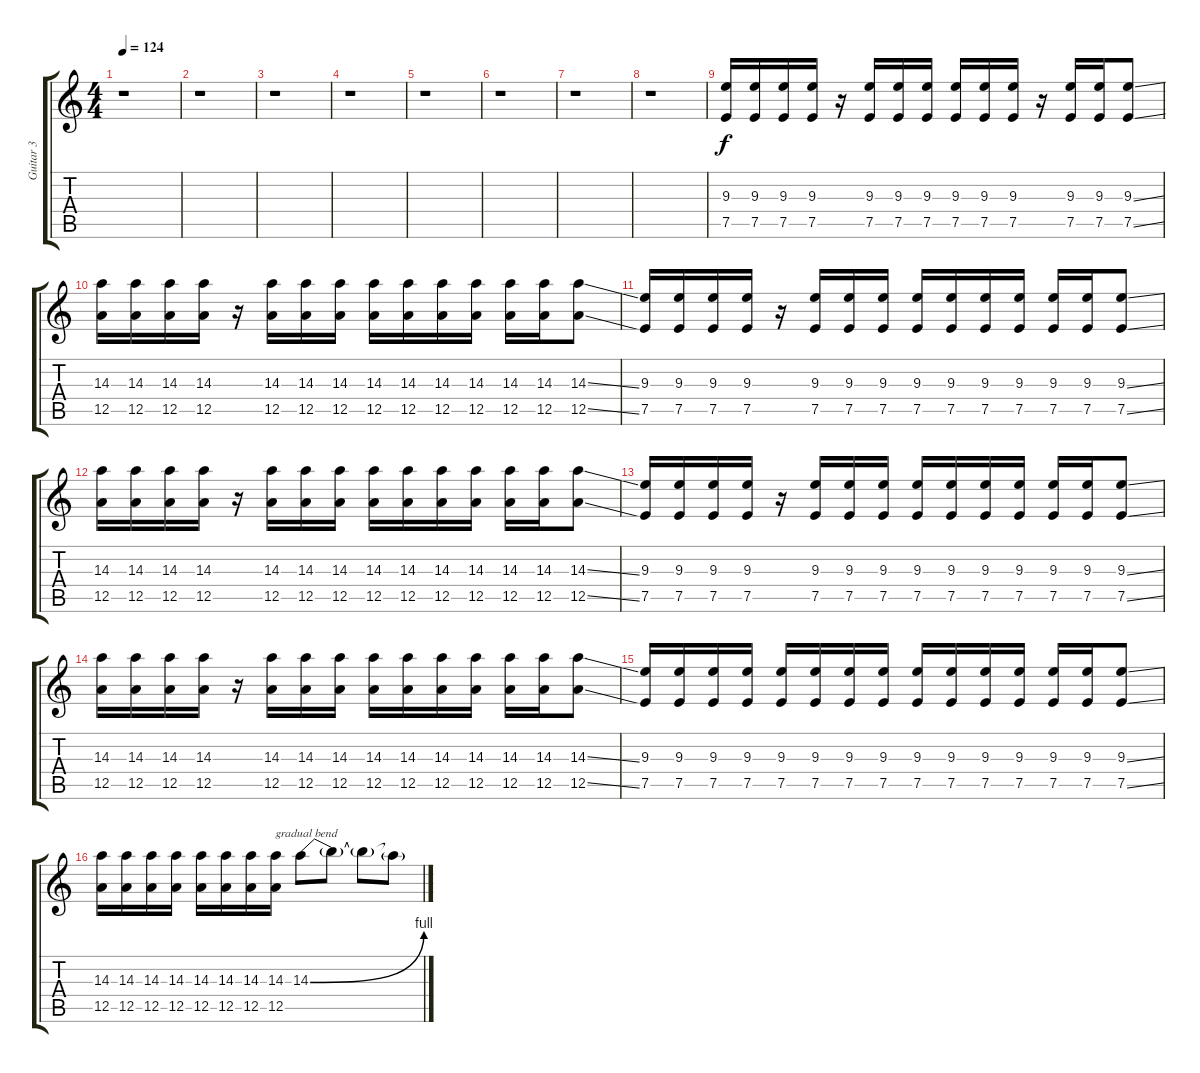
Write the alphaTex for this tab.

\track ("Guitar 3" "Guitar 3") {instrument overdrivenguitar}
\staff {score tabs}
\tuning (E4 B3 G3 D3 A2 E2) {hide}
\ts (4 4)
\tempo 124
\clef g2
\ks c
r.1{dy f instrument overdrivenguitar} |
r.1 |
r.1 |
r.1 |
r.1 |
r.1 |
r.1 |
r.1 |
(9.3 7.5).16 (9.3 7.5).16 (9.3 7.5).16 (9.3 7.5).16 r.16 (9.3 7.5).16 (9.3 7.5).16 (9.3 7.5).16 (9.3 7.5).16 (9.3 7.5).16 (9.3 7.5).16 r.16 (9.3 7.5).16 (9.3 7.5).16 (9.3{ss} 7.5{ss}).8 |
(14.3 12.5).16 (14.3 12.5).16 (14.3 12.5).16 (14.3 12.5).16 r.16 (14.3 12.5).16 (14.3 12.5).16 (14.3 12.5).16 (14.3 12.5).16 (14.3 12.5).16 (14.3 12.5).16 (14.3 12.5).16 (14.3 12.5).16 (14.3 12.5).16 (14.3{ss} 12.5{ss}).8 |
(9.3 7.5).16 (9.3 7.5).16 (9.3 7.5).16 (9.3 7.5).16 r.16 (9.3 7.5).16 (9.3 7.5).16 (9.3 7.5).16 (9.3 7.5).16 (9.3 7.5).16 (9.3 7.5).16 (9.3 7.5).16 (9.3 7.5).16 (9.3 7.5).16 (9.3{ss} 7.5{ss}).8 |
(14.3 12.5).16 (14.3 12.5).16 (14.3 12.5).16 (14.3 12.5).16 r.16 (14.3 12.5).16 (14.3 12.5).16 (14.3 12.5).16 (14.3 12.5).16 (14.3 12.5).16 (14.3 12.5).16 (14.3 12.5).16 (14.3 12.5).16 (14.3 12.5).16 (14.3{ss} 12.5{ss}).8 |
(9.3 7.5).16 (9.3 7.5).16 (9.3 7.5).16 (9.3 7.5).16 r.16 (9.3 7.5).16 (9.3 7.5).16 (9.3 7.5).16 (9.3 7.5).16 (9.3 7.5).16 (9.3 7.5).16 (9.3 7.5).16 (9.3 7.5).16 (9.3 7.5).16 (9.3{ss} 7.5{ss}).8 |
(14.3 12.5).16 (14.3 12.5).16 (14.3 12.5).16 (14.3 12.5).16 r.16 (14.3 12.5).16 (14.3 12.5).16 (14.3 12.5).16 (14.3 12.5).16 (14.3 12.5).16 (14.3 12.5).16 (14.3 12.5).16 (14.3 12.5).16 (14.3 12.5).16 (14.3{ss} 12.5{ss}).8 |
(9.3 7.5).16 (9.3 7.5).16 (9.3 7.5).16 (9.3 7.5).16 (9.3 7.5).16 (9.3 7.5).16 (9.3 7.5).16 (9.3 7.5).16 (9.3 7.5).16 (9.3 7.5).16 (9.3 7.5).16 (9.3 7.5).16 (9.3 7.5).16 (9.3 7.5).16 (9.3{ss} 7.5{ss}).8 |
(14.3 12.5).16 (14.3 12.5).16 (14.3 12.5).16 (14.3 12.5).16 (14.3 12.5).16 (14.3 12.5).16 (14.3 12.5).16 (14.3 12.5).16{txt "gradual bend"} 14.3{be (bend 0 0 60 4)}.8 14.3{t}.8 14.3{t}.8 14.3{t}.8
